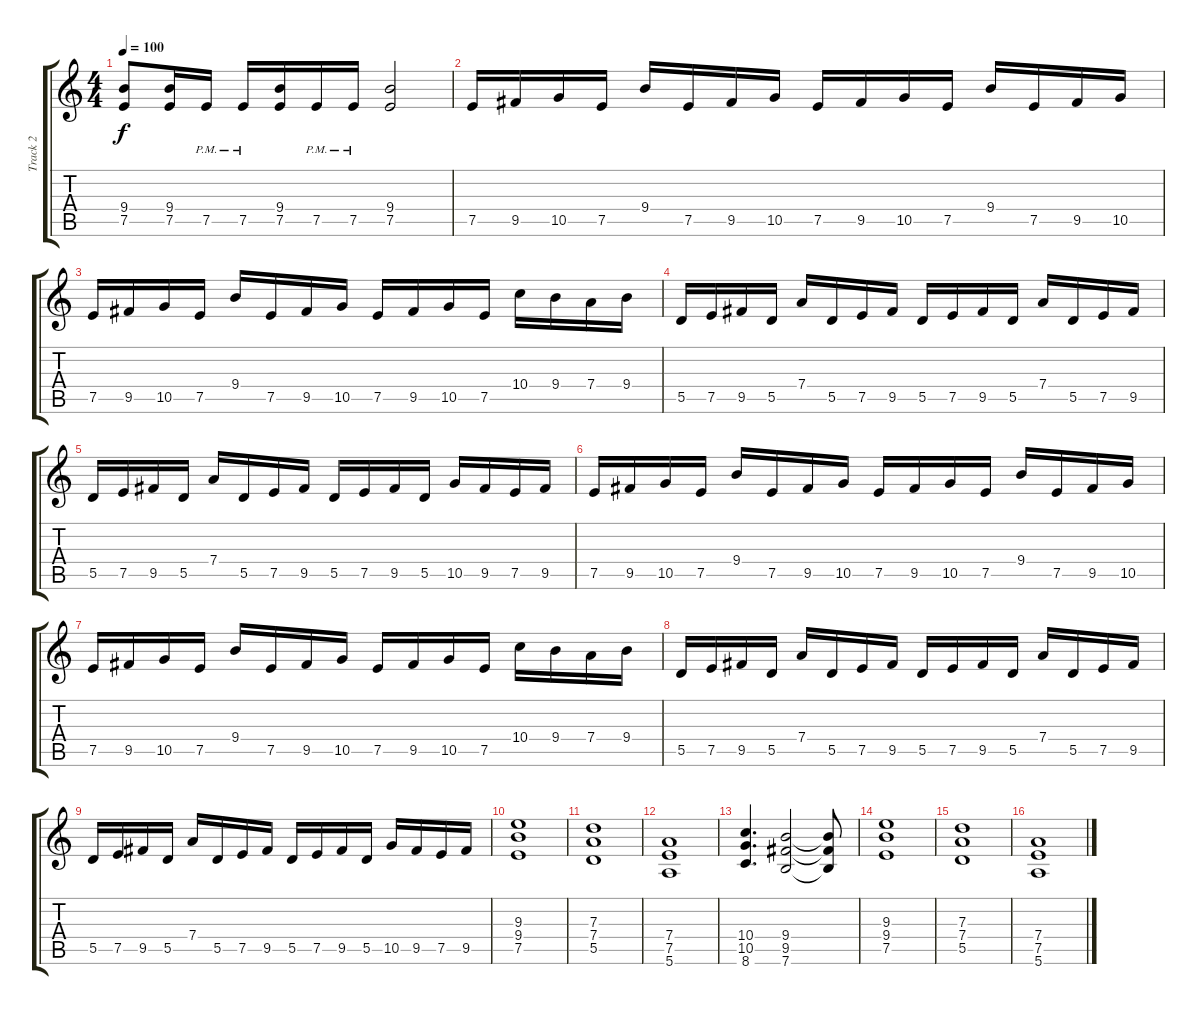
\track ("Track 2" "Track 2") {instrument distortionguitar}
\staff {score tabs}
\tuning (E4 B3 G3 D3 A2 E2) {hide}
\ts (4 4)
\tempo 100
\clef g2
\ks c
(9.4 7.5).8{dy f} (9.4 7.5).16 7.5{pm}.16 7.5{pm}.16 (9.4 7.5).16 7.5{pm}.16 7.5{pm}.16 (9.4 7.5).2 |
7.5.16 9.5.16 10.5.16 7.5.16 9.4.16 7.5.16 9.5.16 10.5.16 7.5.16 9.5.16 10.5.16 7.5.16 9.4.16 7.5.16 9.5.16 10.5.16 |
7.5.16 9.5.16 10.5.16 7.5.16 9.4.16 7.5.16 9.5.16 10.5.16 7.5.16 9.5.16 10.5.16 7.5.16 10.4.16 9.4.16 7.4.16 9.4.16 |
5.5.16 7.5.16 9.5.16 5.5.16 7.4.16 5.5.16 7.5.16 9.5.16 5.5.16 7.5.16 9.5.16 5.5.16 7.4.16 5.5.16 7.5.16 9.5.16 |
5.5.16 7.5.16 9.5.16 5.5.16 7.4.16 5.5.16 7.5.16 9.5.16 5.5.16 7.5.16 9.5.16 5.5.16 10.5.16 9.5.16 7.5.16 9.5.16 |
7.5.16 9.5.16 10.5.16 7.5.16 9.4.16 7.5.16 9.5.16 10.5.16 7.5.16 9.5.16 10.5.16 7.5.16 9.4.16 7.5.16 9.5.16 10.5.16 |
7.5.16 9.5.16 10.5.16 7.5.16 9.4.16 7.5.16 9.5.16 10.5.16 7.5.16 9.5.16 10.5.16 7.5.16 10.4.16 9.4.16 7.4.16 9.4.16 |
5.5.16 7.5.16 9.5.16 5.5.16 7.4.16 5.5.16 7.5.16 9.5.16 5.5.16 7.5.16 9.5.16 5.5.16 7.4.16 5.5.16 7.5.16 9.5.16 |
5.5.16 7.5.16 9.5.16 5.5.16 7.4.16 5.5.16 7.5.16 9.5.16 5.5.16 7.5.16 9.5.16 5.5.16 10.5.16 9.5.16 7.5.16 9.5.16 |
(9.3 9.4 7.5).1 |
(7.3 7.4 5.5).1 |
(7.4 7.5 5.6).1 |
(10.4 10.5 8.6).4{d} (9.4 9.5 7.6).2 (9.4{t} 9.5{t} 7.6{t}).8 |
(9.3 9.4 7.5).1 |
(7.3 7.4 5.5).1 |
(7.4 7.5 5.6).1
